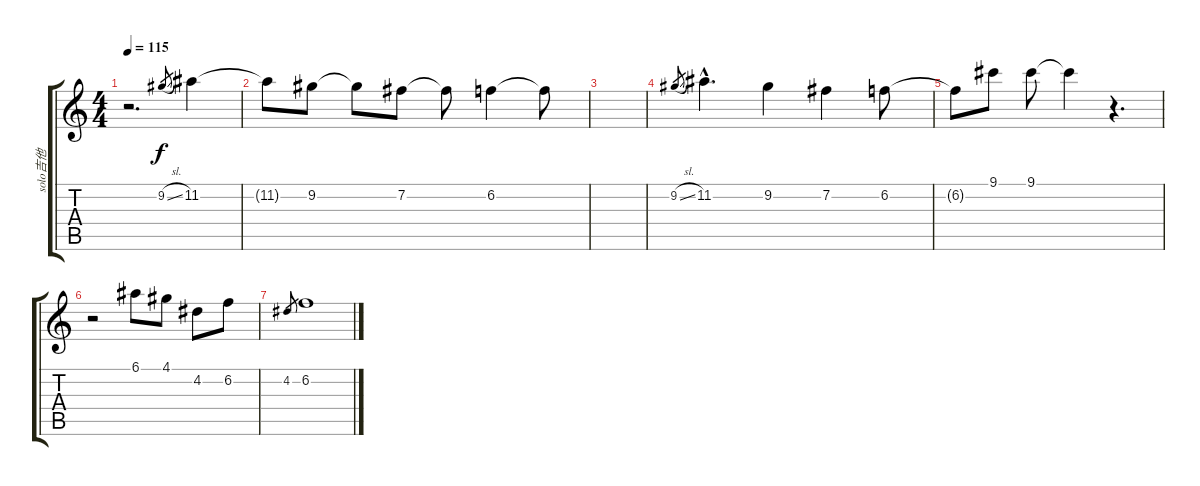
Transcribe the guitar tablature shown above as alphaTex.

\track ("solo吉他" "solo吉他") {instrument acousticguitarnylon}
\staff {score tabs}
\tuning (E4 B3 G3 D3 A2 E2) {hide}
\ts (4 4)
\tempo 115
\clef g2
\ks c
r.2{d dy f volume 10} 9.2{sl}.8{gr} 11.2.4 |
11.2{t}.8{volume 8} 9.2.8 9.2{t}.8 7.2.8 7.2{t}.8 6.2.4 6.2{t}.8 |
|
9.2{sl}.8{gr} 11.2{hac}.4{d volume 6} 9.2.4 7.2.4 6.2.8 |
6.2{t}.8{volume 5} 9.1.8 9.1.8 9.1{t}.4 r.4{d} |
r.2 6.1.8{volume 4} 4.1.8 4.2.8 6.2.8 |
4.2.8{gr} 6.2.1{volume 3}
